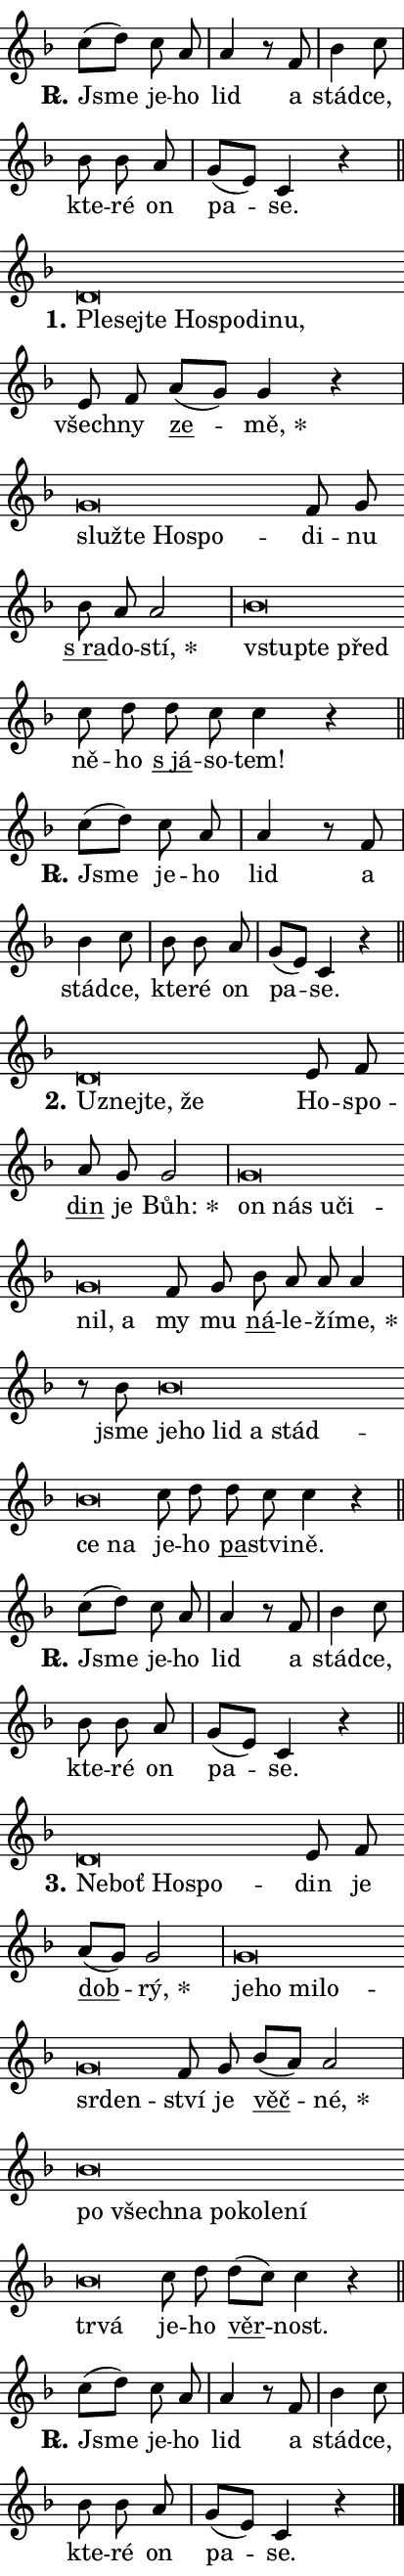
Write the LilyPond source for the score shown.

\version "2.22.1"
\header { tagline = "" }
\paper {
  indent = 0\cm
  top-margin = 0\cm
  right-margin = 0\cm
  bottom-margin = 0\cm
  left-margin = 0\cm
  paper-width = 7\cm
  page-breaking = #ly:one-page-breaking
  system-system-spacing.basic-distance = #11
  score-system-spacing.basic-distance = #11
  ragged-last = ##f
}


%% Author: Thomas Morley
%% https://lists.gnu.org/archive/html/lilypond-user/2020-05/msg00002.html
#(define (line-position grob)
"Returns position of @var[grob} in current system:
   @code{'start}, if at first time-step
   @code{'end}, if at last time-step
   @code{'middle} otherwise
"
  (let* ((col (ly:item-get-column grob))
         (ln (ly:grob-object col 'left-neighbor))
         (rn (ly:grob-object col 'right-neighbor))
         (col-to-check-left (if (ly:grob? ln) ln col))
         (col-to-check-right (if (ly:grob? rn) rn col))
         (break-dir-left
           (and
             (ly:grob-property col-to-check-left 'non-musical #f)
             (ly:item-break-dir col-to-check-left)))
         (break-dir-right
           (and
             (ly:grob-property col-to-check-right 'non-musical #f)
             (ly:item-break-dir col-to-check-right))))
        (cond ((eqv? 1 break-dir-left) 'start)
              ((eqv? -1 break-dir-right) 'end)
              (else 'middle))))

#(define (tranparent-at-line-position vctor)
  (lambda (grob)
  "Relying on @code{line-position} select the relevant enry from @var{vctor}.
Used to determine transparency,"
    (case (line-position grob)
      ((end) (not (vector-ref vctor 0)))
      ((middle) (not (vector-ref vctor 1)))
      ((start) (not (vector-ref vctor 2))))))

noteHeadBreakVisibility =
#(define-music-function (break-visibility)(vector?)
"Makes @code{NoteHead}s transparent relying on @var{break-visibility}"
#{
  \override NoteHead.transparent =
    #(tranparent-at-line-position break-visibility)
#})

#(define delete-ledgers-for-transparent-note-heads
  (lambda (grob)
    "Reads whether a @code{NoteHead} is transparent.
If so this @code{NoteHead} is removed from @code{'note-heads} from
@var{grob}, which is supposed to be @code{LedgerLineSpanner}.
As a result ledgers are not printed for this @code{NoteHead}"
    (let* ((nhds-array (ly:grob-object grob 'note-heads))
           (nhds-list
             (if (ly:grob-array? nhds-array)
                 (ly:grob-array->list nhds-array)
                 '()))
           ;; Relies on the transparent-property being done before
           ;; Staff.LedgerLineSpanner.after-line-breaking is executed.
           ;; This is fragile ...
           (to-keep
             (remove
               (lambda (nhd)
                 (ly:grob-property nhd 'transparent #f))
               nhds-list)))
      ;; TODO find a better method to iterate over grob-arrays, similiar
      ;; to filter/remove etc for lists
      ;; For now rebuilt from scratch
      (set! (ly:grob-object grob 'note-heads)  '())
      (for-each
        (lambda (nhd)
          (ly:pointer-group-interface::add-grob grob 'note-heads nhd))
        to-keep))))

hideNotes = {
  \noteHeadBreakVisibility #begin-of-line-visible
}
unHideNotes = {
  \noteHeadBreakVisibility #all-visible
}

% work-around for resetting accidentals
% https://lilypond.org/doc/v2.23/Documentation/notation/displaying-rhythms#unmetered-music
cadenzaMeasure = {
  \cadenzaOff
  \partial 1024 s1024
  \cadenzaOn
}

#(define-markup-command (accent layout props text) (markup?)
  "Underline accented syllable"
  (interpret-markup layout props
    #{\markup \override #'(offset . 4.3) \underline { #text }#}))

responsum = \markup \concat {
  "R" \hspace #-1.05 \path #0.1 #'((moveto 0 0.07) (lineto 0.9 0.8)) \hspace #0.05 "."
}

\layout {
    \context {
        \Staff
        \remove "Time_signature_engraver"
        \override LedgerLineSpanner.after-line-breaking = #delete-ledgers-for-transparent-note-heads
    }
    \context {
        \Voice {
            \override NoteHead.output-attributes = #'((class . "notehead"))
            \override Hairpin.height = #0.55
        }
    }
    \context {
        \Lyrics {
            \override StanzaNumber.output-attributes = #'((class . "stanzanumber"))
            \override LyricSpace.minimum-distance = #0.9
            \override LyricText.font-name = #"TeX Gyre Schola"
            \override LyricText.font-size = 1
            \override StanzaNumber.font-name = #"TeX Gyre Schola Bold"
            \override StanzaNumber.font-size = 1
        }
    }
}

% magnetic-lyrics.ily
%
%   written by
%     Jean Abou Samra <jean@abou-samra.fr>
%     Werner Lemberg <wl@gnu.org>
%
%   adapted by
%     Jiri Hon <jiri.hon@gmail.com>
%
% Version 2022-Apr-15

% https://www.mail-archive.com/lilypond-user@gnu.org/msg149350.html

#(define (Left_hyphen_pointer_engraver context)
   "Collect syllable-hyphen-syllable occurrences in lyrics and store
them in properties.  This engraver only looks to the left.  For
example, if the lyrics input is @code{foo -- bar}, it does the
following.

@itemize @bullet
@item
Set the @code{text} property of the @code{LyricHyphen} grob between
@q{foo} and @q{bar} to @code{foo}.

@item
Set the @code{left-hyphen} property of the @code{LyricText} grob with
text @q{foo} to the @code{LyricHyphen} grob between @q{foo} and
@q{bar}.
@end itemize

Use this auxiliary engraver in combination with the
@code{lyric-@/text::@/apply-@/magnetic-@/offset!} hook."
   (let ((hyphen #f)
         (text #f))
     (make-engraver
      (acknowledgers
       ((lyric-syllable-interface engraver grob source-engraver)
        (set! text grob)))
      (end-acknowledgers
       ((lyric-hyphen-interface engraver grob source-engraver)
        ;(when (not (grob::has-interface grob 'lyric-space-interface))
          (set! hyphen grob)));)
      ((stop-translation-timestep engraver)
       (when (and text hyphen)
         (ly:grob-set-object! text 'left-hyphen hyphen))
       (set! text #f)
       (set! hyphen #f)))))

#(define (lyric-text::apply-magnetic-offset! grob)
   "If the space between two syllables is less than the value in
property @code{LyricText@/.details@/.squash-threshold}, move the right
syllable to the left so that it gets concatenated with the left
syllable.

Use this function as a hook for
@code{LyricText@/.after-@/line-@/breaking} if the
@code{Left_@/hyphen_@/pointer_@/engraver} is active."
   (let ((hyphen (ly:grob-object grob 'left-hyphen #f)))
     (when hyphen
       (let ((left-text (ly:spanner-bound hyphen LEFT)))
         (when (grob::has-interface left-text 'lyric-syllable-interface)
           (let* ((common (ly:grob-common-refpoint grob left-text X))
                  (this-x-ext (ly:grob-extent grob common X))
                  (left-x-ext
                   (begin
                     ;; Trigger magnetism for left-text.
                     (ly:grob-property left-text 'after-line-breaking)
                     (ly:grob-extent left-text common X)))
                  ;; `delta` is the gap width between two syllables.
                  (delta (- (interval-start this-x-ext)
                            (interval-end left-x-ext)))
                  (details (ly:grob-property grob 'details))
                  (threshold (assoc-get 'squash-threshold details 0.2)))
             (when (< delta threshold)
               (let* (;; We have to manipulate the input text so that
                      ;; ligatures crossing syllable boundaries are not
                      ;; disabled.  For languages based on the Latin
                      ;; script this is essentially a beautification.
                      ;; However, for non-Western scripts it can be a
                      ;; necessity.
                      (lt (ly:grob-property left-text 'text))
                      (rt (ly:grob-property grob 'text))
                      (is-space (grob::has-interface hyphen 'lyric-space-interface))
                      (space (if is-space " " ""))
                      (space-markup (grob-interpret-markup grob " "))
                      (space-size (interval-length (ly:stencil-extent space-markup X)))
                      (extra-delta (if is-space space-size 0))
                      ;; Append new syllable.
                      (ltrt-space (if (and (string? lt) (string? rt))
                                (string-append lt space rt)
                                (make-concat-markup (list lt space rt))))
                      ;; Right-align `ltrt` to the right side.
                      (ltrt-space-markup (grob-interpret-markup
                               grob
                               (make-translate-markup
                                (cons (interval-length this-x-ext) 0)
                                (make-right-align-markup ltrt-space)))))
                 (begin
                   ;; Don't print `left-text`.
                   (ly:grob-set-property! left-text 'stencil #f)
                   ;; Set text and stencil (which holds all collected
                   ;; syllables so far) and shift it to the left.
                   (ly:grob-set-property! grob 'text ltrt-space)
                   (ly:grob-set-property! grob 'stencil ltrt-space-markup)
                   (ly:grob-translate-axis! grob (- (- delta extra-delta)) X))))))))))


#(define (lyric-hyphen::displace-bounds-first grob)
   ;; Make very sure this callback isn't triggered too early.
   (let ((left (ly:spanner-bound grob LEFT))
         (right (ly:spanner-bound grob RIGHT)))
     (ly:grob-property left 'after-line-breaking)
     (ly:grob-property right 'after-line-breaking)
     (ly:lyric-hyphen::print grob)))

squashThreshold = #0.4

\layout {
  \context {
    \Lyrics
    \consists #Left_hyphen_pointer_engraver
    \override LyricText.after-line-breaking =
      #lyric-text::apply-magnetic-offset!
    \override LyricHyphen.stencil = #lyric-hyphen::displace-bounds-first
    \override LyricText.details.squash-threshold = \squashThreshold
    \override LyricHyphen.minimum-distance = 0
    \override LyricHyphen.minimum-length = \squashThreshold
  }
}

squash = \override LyricText.details.squash-threshold = 9999
unSquash = \override LyricText.details.squash-threshold = \squashThreshold

left = \override LyricText.self-alignment-X = #LEFT
unLeft = \revert LyricText.self-alignment-X

starOffset = #(lambda (grob) 
                (let ((x_offset (ly:self-alignment-interface::aligned-on-x-parent grob)))
                  (if (= x_offset 0) 0 (+ x_offset 1.2))))

star = #(define-music-function (syllable)(string?)
"Append star separator at the end of a syllable"
#{
  \once \override LyricText.X-offset = #starOffset
  \lyricmode { \markup {
    #syllable
    \override #'((font-name . "TeX Gyre Schola Bold")) \hspace #0.2 \lower #0.65 \larger "*"
  } }
#})

starAccent = #(define-music-function (syllable)(string?)
"Append star separator at the end of a syllable and make accent"
#{
  \once \override LyricText.X-offset = #starOffset
  \lyricmode { \markup {
    \accent #syllable
    \override #'((font-name . "TeX Gyre Schola Bold")) \hspace #0.2 \lower #0.65 \larger "*"
  } }
#})

breath = #(define-music-function (syllable)(string?)
"Append breathing indicator at the end of a syllable"
#{
  \lyricmode { \markup { #syllable "+" } }
#})

optionalBreath = #(define-music-function (syllable)(string?)
"Append optional breathing indicator at the end of a syllable"
#{
  \lyricmode { \markup { #syllable "(+)" } }
#})


\score {
    <<
        \new Voice = "melody" { \cadenzaOn \key f \major \relative { c''8[( d)] c a \cadenzaMeasure \bar "|" a4 r8 f \cadenzaMeasure \bar "|" bes4 c8 \cadenzaMeasure \bar "|" bes bes a \cadenzaMeasure \bar "|" g[( e)] c4 r \cadenzaMeasure \bar "||" \break }
\relative { d'\breve*1/16 \hideNotes \breve*1/16 \bar "" \breve*1/16 \bar "" \breve*1/16 \bar "" \breve*1/16 \bar "" \breve*1/16 \breve*1/16 \bar "" \unHideNotes e8 f \bar "" a[( g)] g4 r \cadenzaMeasure \bar "|" g\breve*1/16 \hideNotes \breve*1/16 \bar "" \breve*1/16 \breve*1/16 \bar "" \unHideNotes f8 g \bar "" bes a a2 \cadenzaMeasure \bar "|" bes\breve*1/16 \hideNotes \breve*1/16 \breve*1/16 \bar "" \unHideNotes c8 d \bar "" d c c4 r \cadenzaMeasure \bar "||" \break }
\relative { c''8[( d)] c a \cadenzaMeasure \bar "|" a4 r8 f \cadenzaMeasure \bar "|" bes4 c8 \cadenzaMeasure \bar "|" bes bes a \cadenzaMeasure \bar "|" g[( e)] c4 r \cadenzaMeasure \bar "||" \break }
\relative { d'\breve*1/16 \hideNotes \breve*1/16 \bar "" \breve*1/16 \breve*1/16 \bar "" \unHideNotes e8 f \bar "" a g g2 \cadenzaMeasure \bar "|" g\breve*1/16 \hideNotes \breve*1/16 \bar "" \breve*1/16 \bar "" \breve*1/16 \bar "" \breve*1/16 \breve*1/16 \bar "" \unHideNotes f8 g \bar "" bes a a a4 \cadenzaMeasure \bar "|" r8 bes8 bes\breve*1/16 \hideNotes \breve*1/16 \bar "" \breve*1/16 \bar "" \breve*1/16 \bar "" \breve*1/16 \bar "" \breve*1/16 \breve*1/16 \bar "" \unHideNotes c8 d \bar "" d c c4 r \cadenzaMeasure \bar "||" \break }
\relative { c''8[( d)] c a \cadenzaMeasure \bar "|" a4 r8 f \cadenzaMeasure \bar "|" bes4 c8 \cadenzaMeasure \bar "|" bes bes a \cadenzaMeasure \bar "|" g[( e)] c4 r \cadenzaMeasure \bar "||" \break }
\relative { d'\breve*1/16 \hideNotes \breve*1/16 \bar "" \breve*1/16 \breve*1/16 \bar "" \unHideNotes e8 f \bar "" a[( g)] g2 \cadenzaMeasure \bar "|" g\breve*1/16 \hideNotes \breve*1/16 \bar "" \breve*1/16 \bar "" \breve*1/16 \bar "" \breve*1/16 \breve*1/16 \bar "" \unHideNotes f8 g \bar "" bes[( a)] a2 \cadenzaMeasure \bar "|" bes\breve*1/16 \hideNotes \breve*1/16 \bar "" \breve*1/16 \bar "" \breve*1/16 \bar "" \breve*1/16 \bar "" \breve*1/16 \bar "" \breve*1/16 \bar "" \breve*1/16 \breve*1/16 \bar "" \unHideNotes c8 d \bar "" d[( c)] c4 r \cadenzaMeasure \bar "||" \break }
\relative { c''8[( d)] c a \cadenzaMeasure \bar "|" a4 r8 f \cadenzaMeasure \bar "|" bes4 c8 \cadenzaMeasure \bar "|" bes bes a \cadenzaMeasure \bar "|" g[( e)] c4 r \cadenzaMeasure \bar "||" \break } \bar "|." }
        \new Lyrics \lyricsto "melody" { \lyricmode { \set stanza = \responsum
Jsme je -- ho lid a stád -- ce, kte -- ré on pa -- se.
\set stanza = "1."
\left Ple -- \squash sej -- te Ho -- spo -- di -- nu, \unLeft \unSquash všech -- ny \markup \accent ze -- \star mě, \left služ -- \squash te Ho -- spo -- \unLeft \unSquash di -- nu \markup \accent "s ra" -- do -- \star stí, \left vstup -- \squash te před \unLeft \unSquash ně -- ho \markup \accent "s já" -- so -- tem!
\set stanza = \responsum
Jsme je -- ho lid a stád -- ce, kte -- ré on pa -- se.
\set stanza = "2."
\left Uz -- \squash nej -- te, že \unLeft \unSquash Ho -- spo -- \markup \accent din je \star Bůh: \left on \squash nás u -- či -- nil, a \unLeft \unSquash my mu \markup \accent ná -- le -- ží -- \star me, jsme \left je -- \squash ho lid a stád -- ce na \unLeft \unSquash je -- ho \markup \accent pa -- stvi -- ně.
\set stanza = \responsum
Jsme je -- ho lid a stád -- ce, kte -- ré on pa -- se.
\set stanza = "3."
\left Ne -- \squash boť Ho -- spo -- \unLeft \unSquash din je \markup \accent dob -- \star rý, \left je -- \squash ho mi -- lo -- sr -- den -- \unLeft \unSquash ství je \markup \accent věč -- \star né, \left po \squash všech -- na po -- ko -- le -- ní tr -- vá \unLeft \unSquash je -- ho \markup \accent věr -- nost.
\set stanza = \responsum
Jsme je -- ho lid a stád -- ce, kte -- ré on pa -- se. } }
    >>
    \layout {}
}
